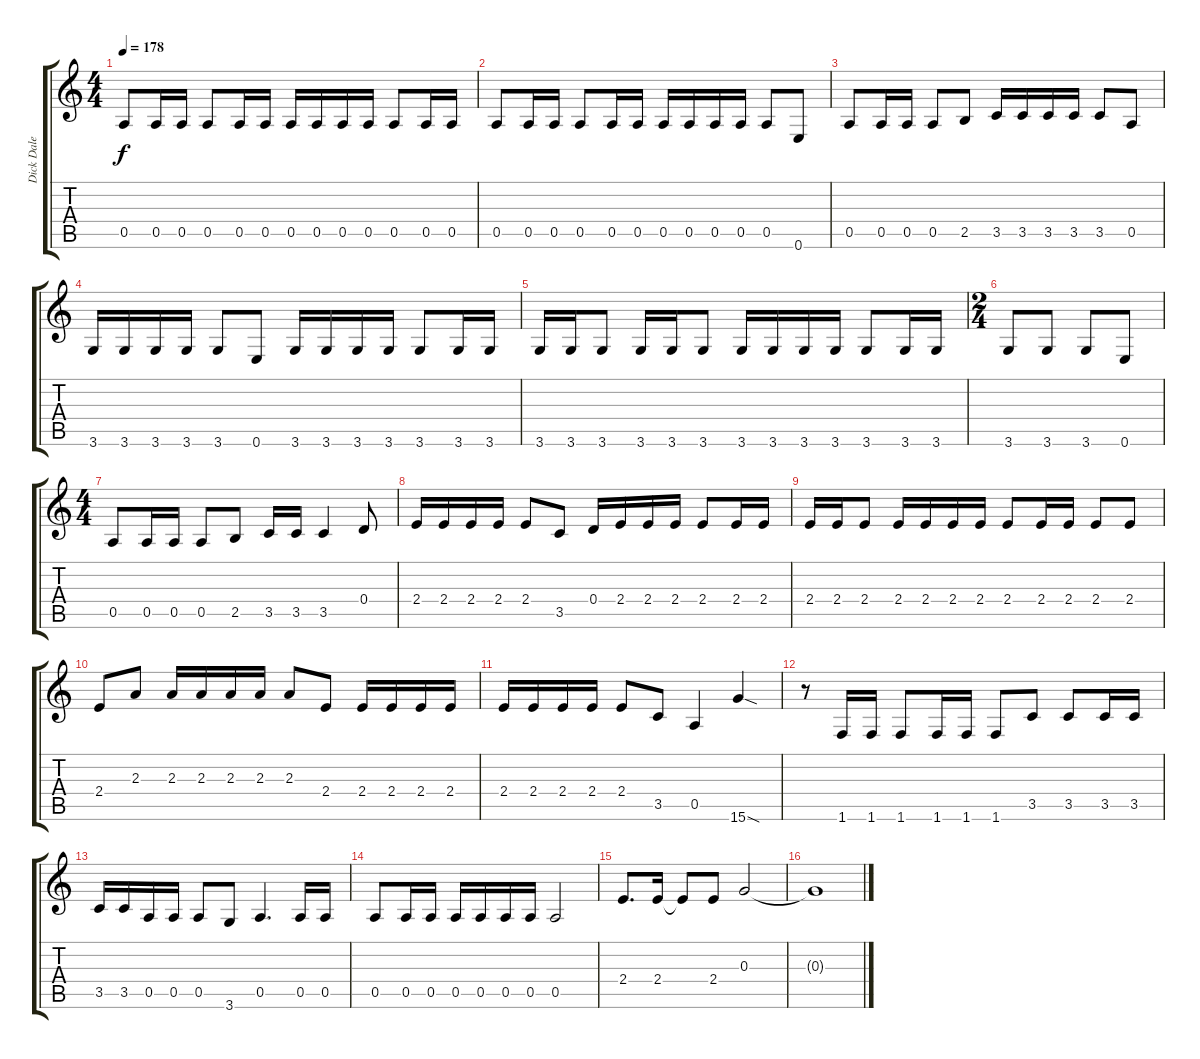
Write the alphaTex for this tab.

\track ("Dick Dale" "Dick Dale") {instrument overdrivenguitar}
\staff {score tabs}
\tuning (E4 B3 G3 D3 A2 E2) {hide}
\ts (4 4)
\tempo 178
\clef g2
\ks c
0.5.8{dy f} 0.5.16 0.5.16 0.5.8 0.5.16 0.5.16 0.5.16 0.5.16 0.5.16 0.5.16 0.5.8 0.5.16 0.5.16 |
0.5.8 0.5.16 0.5.16 0.5.8 0.5.16 0.5.16 0.5.16 0.5.16 0.5.16 0.5.16 0.5.8 0.6.8 |
0.5.8 0.5.16 0.5.16 0.5.8 2.5.8 3.5.16 3.5.16 3.5.16 3.5.16 3.5.8 0.5.8 |
3.6.16 3.6.16 3.6.16 3.6.16 3.6.8 0.6.8 3.6.16 3.6.16 3.6.16 3.6.16 3.6.8 3.6.16 3.6.16 |
3.6.16 3.6.16 3.6.8 3.6.16 3.6.16 3.6.8 3.6.16 3.6.16 3.6.16 3.6.16 3.6.8 3.6.16 3.6.16 |
\ts (2 4)
3.6.8 3.6.8 3.6.8 0.6.8 |
\ts (4 4)
0.5.8 0.5.16 0.5.16 0.5.8 2.5.8 3.5.16 3.5.16 3.5.4 0.4.8 |
2.4.16 2.4.16 2.4.16 2.4.16 2.4.8 3.5.8 0.4.16 2.4.16 2.4.16 2.4.16 2.4.8 2.4.16 2.4.16 |
2.4.16 2.4.16 2.4.8 2.4.16 2.4.16 2.4.16 2.4.16 2.4.8 2.4.16 2.4.16 2.4.8 2.4.8 |
2.4.8 2.3.8 2.3.16 2.3.16 2.3.16 2.3.16 2.3.8 2.4.8 2.4.16 2.4.16 2.4.16 2.4.16 |
2.4.16 2.4.16 2.4.16 2.4.16 2.4.8 3.5.8 0.5.4 15.6{sod}.4 |
r.8 1.6.16 1.6.16 1.6.8 1.6.16 1.6.16 1.6.8 3.5.8 3.5.8 3.5.16 3.5.16 |
3.5.16 3.5.16 0.5.16 0.5.16 0.5.8 3.6.8 0.5.4{d} 0.5.16 0.5.16 |
0.5.8 0.5.16 0.5.16 0.5.16 0.5.16 0.5.16 0.5.16 0.5.2 |
2.4.8{d} 2.4.16 2.4{t}.8 2.4.8 0.3.2 |
0.3{t}.1
